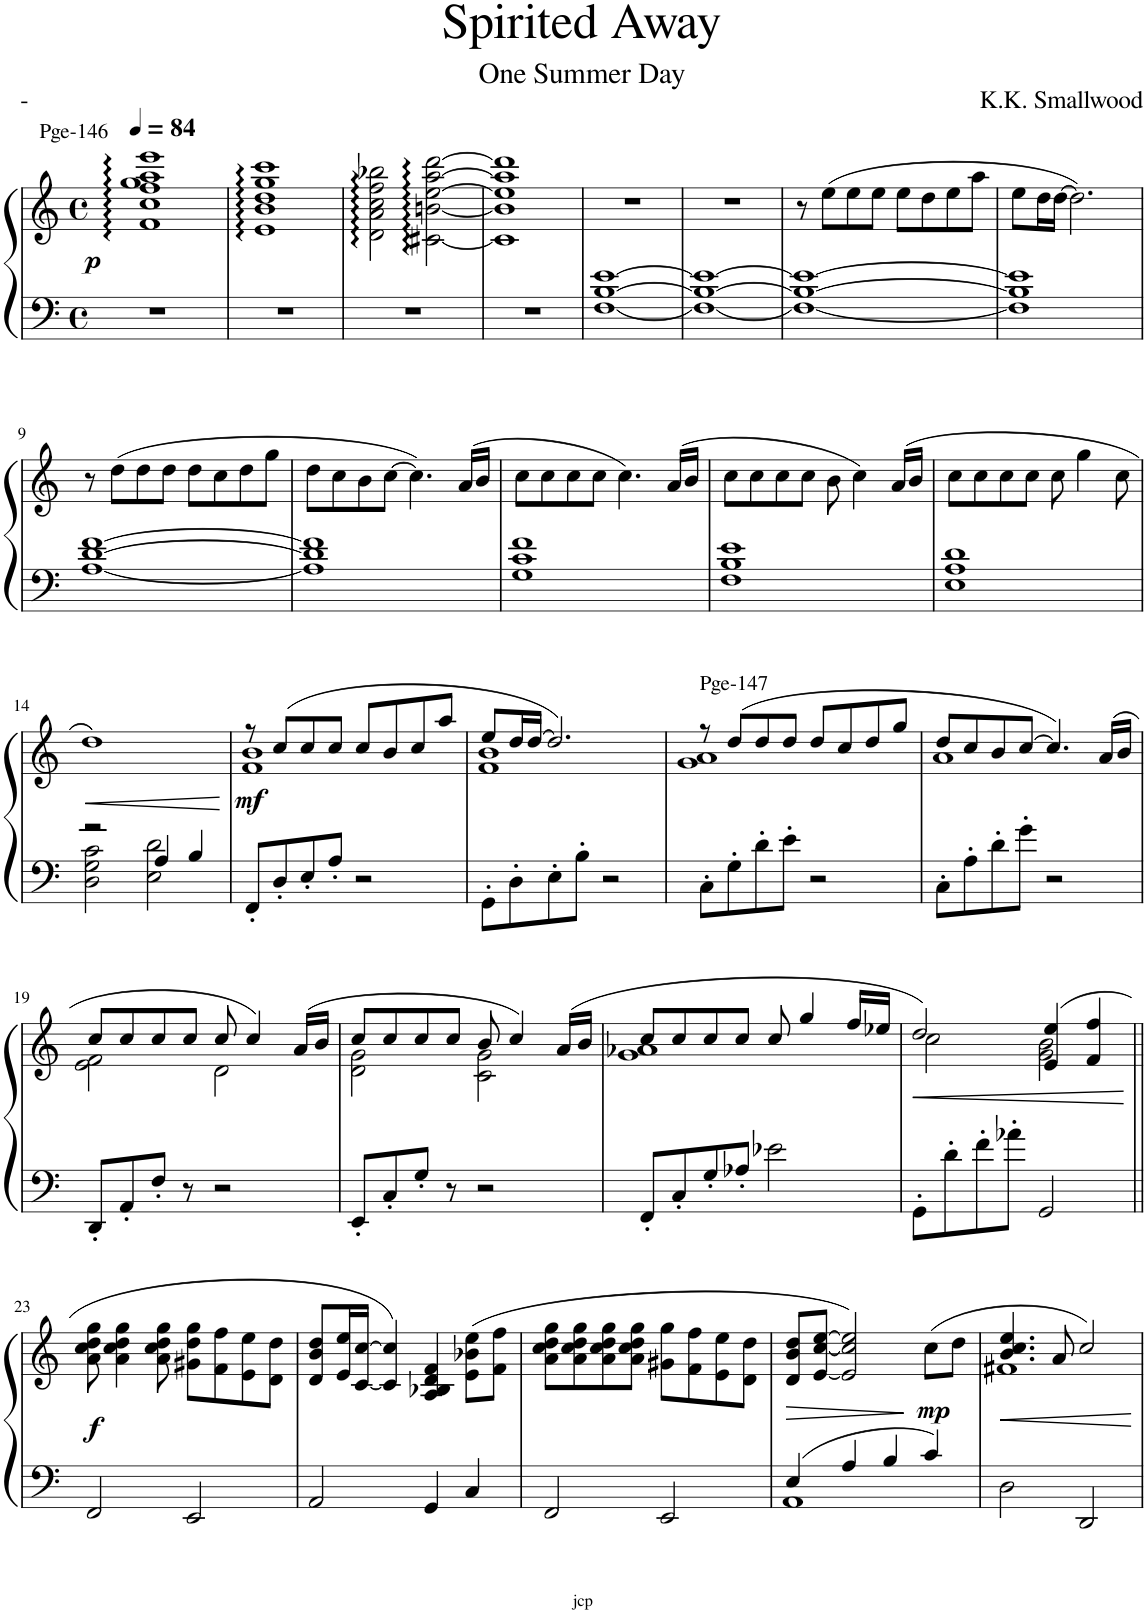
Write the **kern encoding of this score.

**kern	**kern	**dynam
*part1	*part1	*part1
*staff2	*staff1	*staff1/2
*I"Piano	*	*
*I'Pno.	*	*
*clefF4	*clefG2	*
*k[]	*k[]	*
*M4/4	*M4/4	*
*met(c)	*met(c)	*
*MM84	*MM84	*
=1	=1	=1
!	!LO:TX:a:t=Pge-146	!
!	!	!LO:DY:b
1r	1f 1cc 1ff 1gg 1aa 1eee	p
=2	=2	=2
1r	1e 1b 1dd 1gg 1ccc	.
=3	=3	=3
1r	2d\ 2a\ 2cc\ 2ff\ 2bb-X\	.
.	[2c#X\ [2bn\ [2ee\ [2aa\ [2ddd\	.
=4	=4	=4
1r	1c#] 1b] 1ee] 1aa] 1ddd]	.
=5	=5	=5
[1F [1B [1e	1r	.
=6	=6	=6
1F_ 1B_ 1e_	1r	.
=7	=7	=7
1F_ 1B_ 1e_	8r	.
.	(8ee\L	.
.	8ee\	.
.	8ee\J	.
.	8ee\L	.
.	8dd\	.
.	8ee\	.
.	8aa\J	.
=8	=8	=8
1F] 1B] 1e]	8ee\L	.
.	16dd\L	.
.	[16dd\JJ	.
.	2.dd\])	.
!!LO:LB:g=z
=9	=9	=9
[1A [1d [1f	8r	.
.	(8dd\L	.
.	8dd\	.
.	8dd\J	.
.	8dd\L	.
.	8cc\	.
.	8dd\	.
.	8gg\J	.
=10	=10	=10
1A] 1d] 1f]	8dd\L	.
.	8cc\	.
.	8b\	.
.	[8cc\J	.
.	4.cc\])	.
.	(>16a/LL	.
.	16b/JJ	.
=11	=11	=11
1G 1c 1f	8cc\L	.
.	8cc\	.
.	8cc\	.
.	8cc\J	.
.	4.cc\)	.
.	(>16a/LL	.
.	16b/JJ	.
=12	=12	=12
1F 1B 1e	8cc\L	.
.	8cc\	.
.	8cc\	.
.	8cc\J	.
.	8b\	.
.	4cc\)	.
.	(>16a/LL	.
.	16b/JJ	.
=13	=13	=13
1E 1A 1d	8cc\L	.
.	8cc\	.
.	8cc\	.
.	8cc\J	.
.	8cc\	.
.	4gg\	.
.	8cc\	.
!!LO:LB:g=z
=14	=14	=14
*^	*	*
!	!	!	!LO:HP:b
2r	2D\ 2G\ 2c\	1dd)	<
4A/	2E\ 2d\	.	.
4B/	.	.	.
*v	*v	*	*
.	.	[
=15	=15	=15
*	*^	*
!	!	!	!LO:DY:b
8FF'/L	8r	1f 1b	mf
8D'/	(8cc/L	.	.
8E'/	8cc/	.	.
8A'/J	8cc/J	.	.
2r	8cc/L	.	.
.	8b/	.	.
.	8cc/	.	.
.	8aa/J	.	.
=16	=16	=16	=16
8GG'\L	8ee/L	1f 1b	.
8D'\	16dd/L	.	.
.	[16dd/JJ	.	.
8E'\	2.dd/])	.	.
8B'\J	.	.	.
2r	.	.	.
=17	=17	=17	=17
!	!LO:TX:a:t=Pge-147	!	!
8C'\L	8r	1g 1a	.
8G'\	(8dd/L	.	.
8d'\	8dd/	.	.
8e'\J	8dd/J	.	.
2r	8dd/L	.	.
.	8cc/	.	.
.	8dd/	.	.
.	8gg/J	.	.
=18	=18	=18	=18
8C'\L	8dd/L	1a	.
8A'\	8cc/	.	.
8d'\	8b/	.	.
8g'\J	[8cc/J	.	.
2r	4.cc/])	.	.
.	(16a/LL	.	.
.	16b/JJ	.	.
!!LO:LB:g=z	!!
=19	=19	=19	=19
8DD'/L	8cc/L	2e\ 2f\	.
8AA'/	8cc/	.	.
8F'/J	8cc/	.	.
8r	8cc/J	.	.
2r	8cc/	2d\	.
.	4cc/)	.	.
.	(16a/LL	.	.
.	16b/JJ	.	.
=20	=20	=20	=20
8EE'/L	8cc/L	2d\ 2g\	.
8C'/	8cc/	.	.
8G'/J	8cc/	.	.
8r	8cc/J	.	.
2r	8b/	2c\ 2g\	.
.	4cc/)	.	.
.	(16a/LL	.	.
.	16b/JJ	.	.
=21	=21	=21	=21
8FF'/L	8cc/L	1g 1a-X	.
8C'/	8cc/	.	.
8G'/	8cc/	.	.
8A-X'/J	8cc/J	.	.
2e-X\	8cc/	.	.
.	4gg/	.	.
.	16ff/LL	.	.
.	16ee-X/JJ	.	.
=22	=22	=22	=22
!	!	!	!LO:HP:b
8GG'\L	2dd/)	2cc\	<
8d'\	.	.	.
8f'\	.	.	.
8a-X'\J	.	.	.
2GG/	(4e/ 4ee/	2g\ 2b\	.
.	4f/ 4ff/	.	.
*	*v	*v	*
.	.	[
!!LO:LB:g=z
=23||	=23||	=23||
!	!	!LO:DY:b
2FF/	8a\ 8cc\ 8dd\ 8gg\	f
.	4a\ 4cc\ 4dd\ 4gg\	.
.	8a\ 8cc\ 8dd\ 8gg\	.
2EE/	8g#X\ 8dd\ 8gg\L	.
.	8f\ 8ff\	.
.	8e\ 8ee\	.
.	8d\ 8dd\J	.
=24	=24	=24
2AA/	8d/ 8b/ 8dd/L	.
.	16e/ 16ee/L	.
.	[16c/ [16cc/JJ	.
.	4c/] 4cc/])	.
4GG/	4A/ 4B-X/ 4d/ 4f/	.
4C/	(8e\ 8b-X\ 8ee\L	.
.	8f\ 8ff\J	.
=25	=25	=25
2FF/	8a\ 8cc\ 8dd\ 8gg\L	.
.	8a\ 8cc\ 8dd\ 8gg\	.
.	8a\ 8cc\ 8dd\ 8gg\	.
.	8a\ 8cc\ 8dd\ 8gg\J	.
2EE/	8g#X\ 8gg\L	.
.	8f\ 8ff\	.
.	8e\ 8ee\	.
.	8d\ 8dd\J	.
=26	=26	=26
*^	*	*
!	!	!	!LO:HP:b
4E/	1AA	8d/ 8b/ 8dd/L	>
.	.	[8e/ [8cc/ [8ee/J	.
4A/	.	2e/] 2cc/] 2ee/])	.
4B/	.	.	.
!	!	!	!LO:DY:n=1:b
4c/	.	(8cc\L	] mp
.	.	8dd\J	.
*v	*v	*	*
=27	=27	=27
!	!	!LO:HP:b
*	*^	*
2D\	4.b/ 4.cc/ 4.ee/	1f#X	<
.	8a/	.	.
2DD/	2cc/)	.	.
*	*v	*v	*
.	.	[
=	=	=
*-	*-	*-
